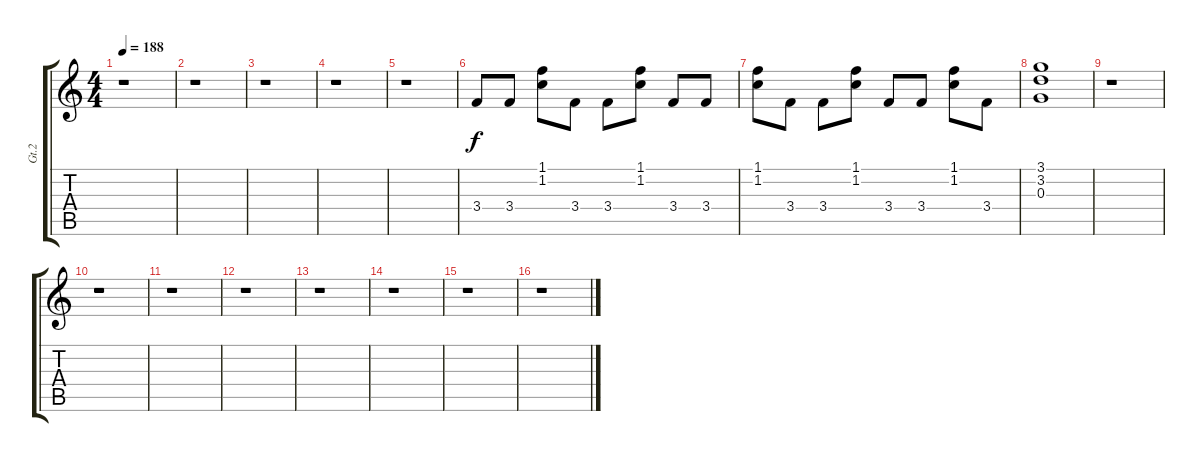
\track ("Gt.2" "Gt.2") {instrument distortionguitar}
\staff {score tabs}
\tuning (E4 B3 G3 D3 A2 E2) {hide}
\ts (4 4)
\tempo 188
\clef g2
\ks c
r.1{dy f} |
r.1 |
r.1 |
r.1 |
r.1 |
3.4.8 3.4.8 (1.1 1.2).8 3.4.8 3.4.8 (1.1 1.2).8 3.4.8 3.4.8 |
(1.1 1.2).8 3.4.8 3.4.8 (1.1 1.2).8 3.4.8 3.4.8 (1.1 1.2).8 3.4.8 |
(3.1 3.2 0.3).1 |
r.1 |
r.1 |
r.1 |
r.1 |
r.1 |
r.1 |
r.1 |
r.1
